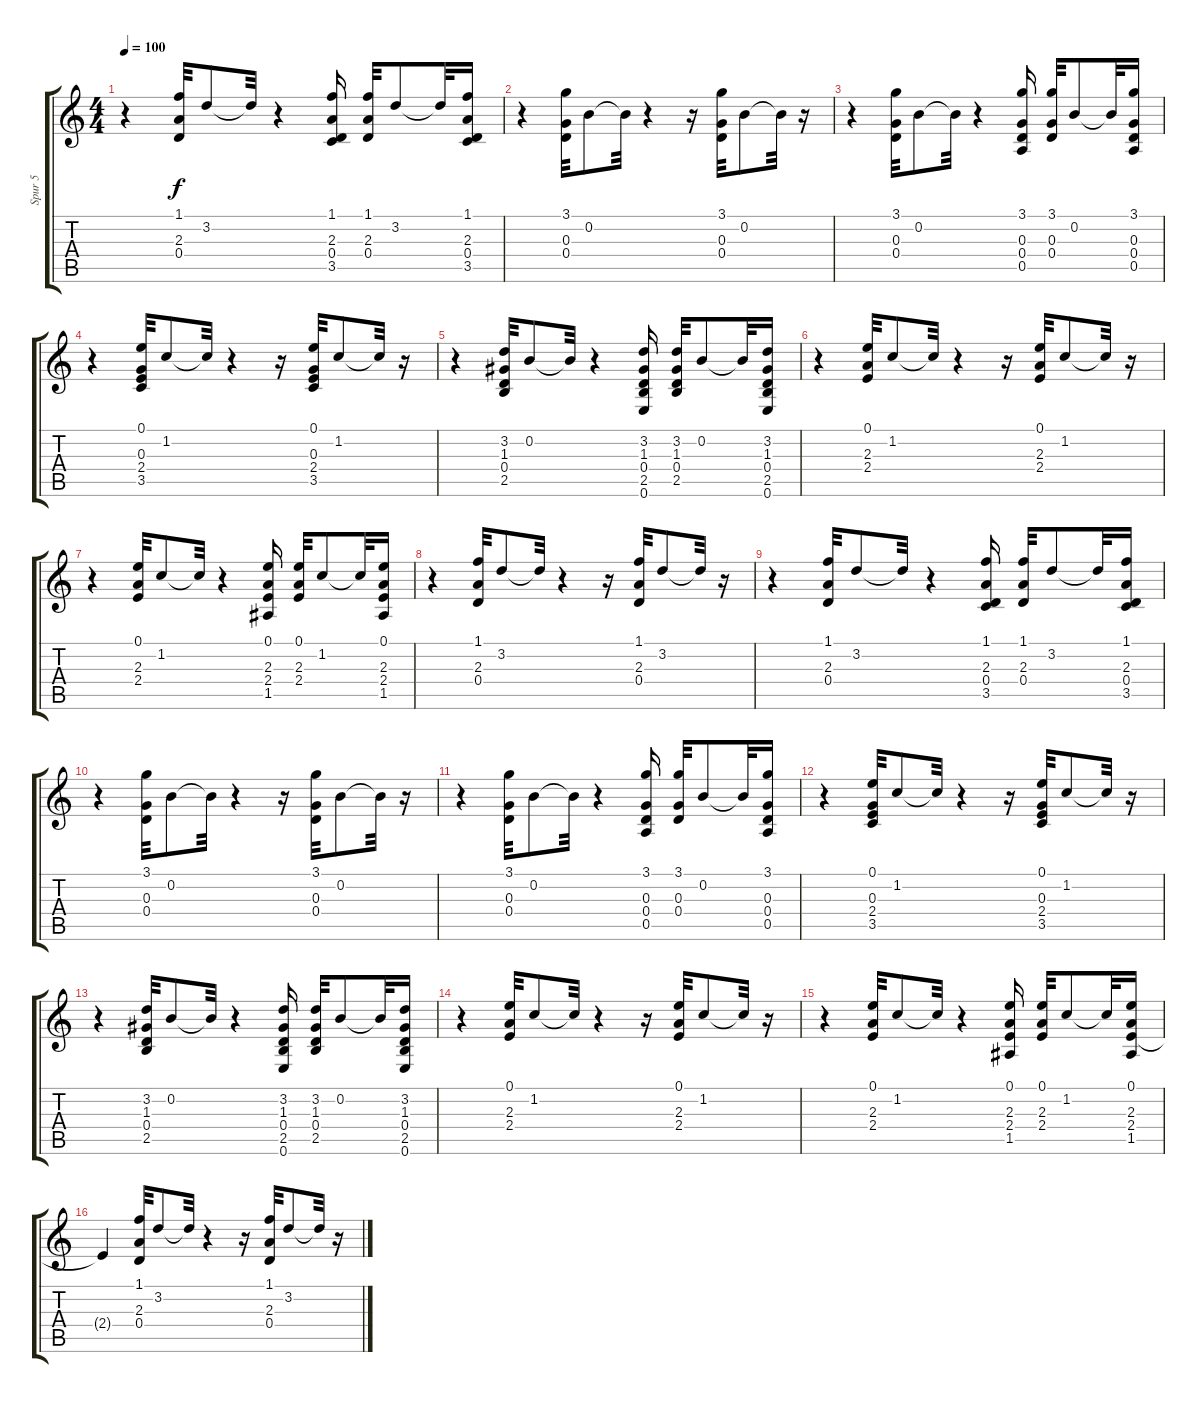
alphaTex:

\track ("Spur 5" "Spur 5") {instrument acousticguitarsteel}
\staff {score tabs}
\tuning (E4 B3 G3 D3 A2 E2) {hide}
\ts (4 4)
\tempo 100
\clef g2
\ks c
r.4{dy f} (1.1 2.3 0.4).32 3.2.8 3.2{t}.32 r.4 (1.1 2.3 0.4 3.5).16 (1.1 2.3 0.4).32 3.2.8 3.2{t}.32 (1.1 2.3 0.4 3.5).16 |
r.4 (3.1 0.3 0.4).32 0.2.8 0.2{t}.32 r.4 r.16 (3.1 0.3 0.4).32 0.2.8 0.2{t}.32 r.16 |
r.4 (3.1 0.3 0.4).32 0.2.8 0.2{t}.32 r.4 (3.1 0.3 0.4 0.5).16 (3.1 0.3 0.4).32 0.2.8 0.2{t}.32 (3.1 0.3 0.4 0.5).16 |
r.4 (0.1 0.3 2.4 3.5).32 1.2.8 1.2{t}.32 r.4 r.16 (0.1 0.3 2.4 3.5).32 1.2.8 1.2{t}.32 r.16 |
r.4 (3.2 1.3 0.4 2.5).32 0.2.8 0.2{t}.32 r.4 (3.2 1.3 0.4 2.5 0.6).16 (3.2 1.3 0.4 2.5).32 0.2.8 0.2{t}.32 (3.2 1.3 0.4 2.5 0.6).16 |
r.4 (0.1 2.3 2.4).32 1.2.8 1.2{t}.32 r.4 r.16 (0.1 2.3 2.4).32 1.2.8 1.2{t}.32 r.16 |
r.4 (0.1 2.3 2.4).32 1.2.8 1.2{t}.32 r.4 (0.1 2.3 2.4 1.5).16 (0.1 2.3 2.4).32 1.2.8 1.2{t}.32 (0.1 2.3 2.4 1.5).16 |
r.4 (1.1 2.3 0.4).32 3.2.8 3.2{t}.32 r.4 r.16 (1.1 2.3 0.4).32 3.2.8 3.2{t}.32 r.16 |
r.4 (1.1 2.3 0.4).32 3.2.8 3.2{t}.32 r.4 (1.1 2.3 0.4 3.5).16 (1.1 2.3 0.4).32 3.2.8 3.2{t}.32 (1.1 2.3 0.4 3.5).16 |
r.4 (3.1 0.3 0.4).32 0.2.8 0.2{t}.32 r.4 r.16 (3.1 0.3 0.4).32 0.2.8 0.2{t}.32 r.16 |
r.4 (3.1 0.3 0.4).32 0.2.8 0.2{t}.32 r.4 (3.1 0.3 0.4 0.5).16 (3.1 0.3 0.4).32 0.2.8 0.2{t}.32 (3.1 0.3 0.4 0.5).16 |
r.4 (0.1 0.3 2.4 3.5).32 1.2.8 1.2{t}.32 r.4 r.16 (0.1 0.3 2.4 3.5).32 1.2.8 1.2{t}.32 r.16 |
r.4 (3.2 1.3 0.4 2.5).32 0.2.8 0.2{t}.32 r.4 (3.2 1.3 0.4 2.5 0.6).16 (3.2 1.3 0.4 2.5).32 0.2.8 0.2{t}.32 (3.2 1.3 0.4 2.5 0.6).16 |
r.4 (0.1 2.3 2.4).32 1.2.8 1.2{t}.32 r.4 r.16 (0.1 2.3 2.4).32 1.2.8 1.2{t}.32 r.16 |
r.4 (0.1 2.3 2.4).32 1.2.8 1.2{t}.32 r.4 (0.1 2.3 2.4 1.5).16 (0.1 2.3 2.4).32 1.2.8 1.2{t}.32 (0.1 2.3 2.4 1.5).16 |
2.4{t}.4 (1.1 2.3 0.4).32 3.2.8 3.2{t}.32 r.4 r.16 (1.1 2.3 0.4).32 3.2.8 3.2{t}.32 r.16
